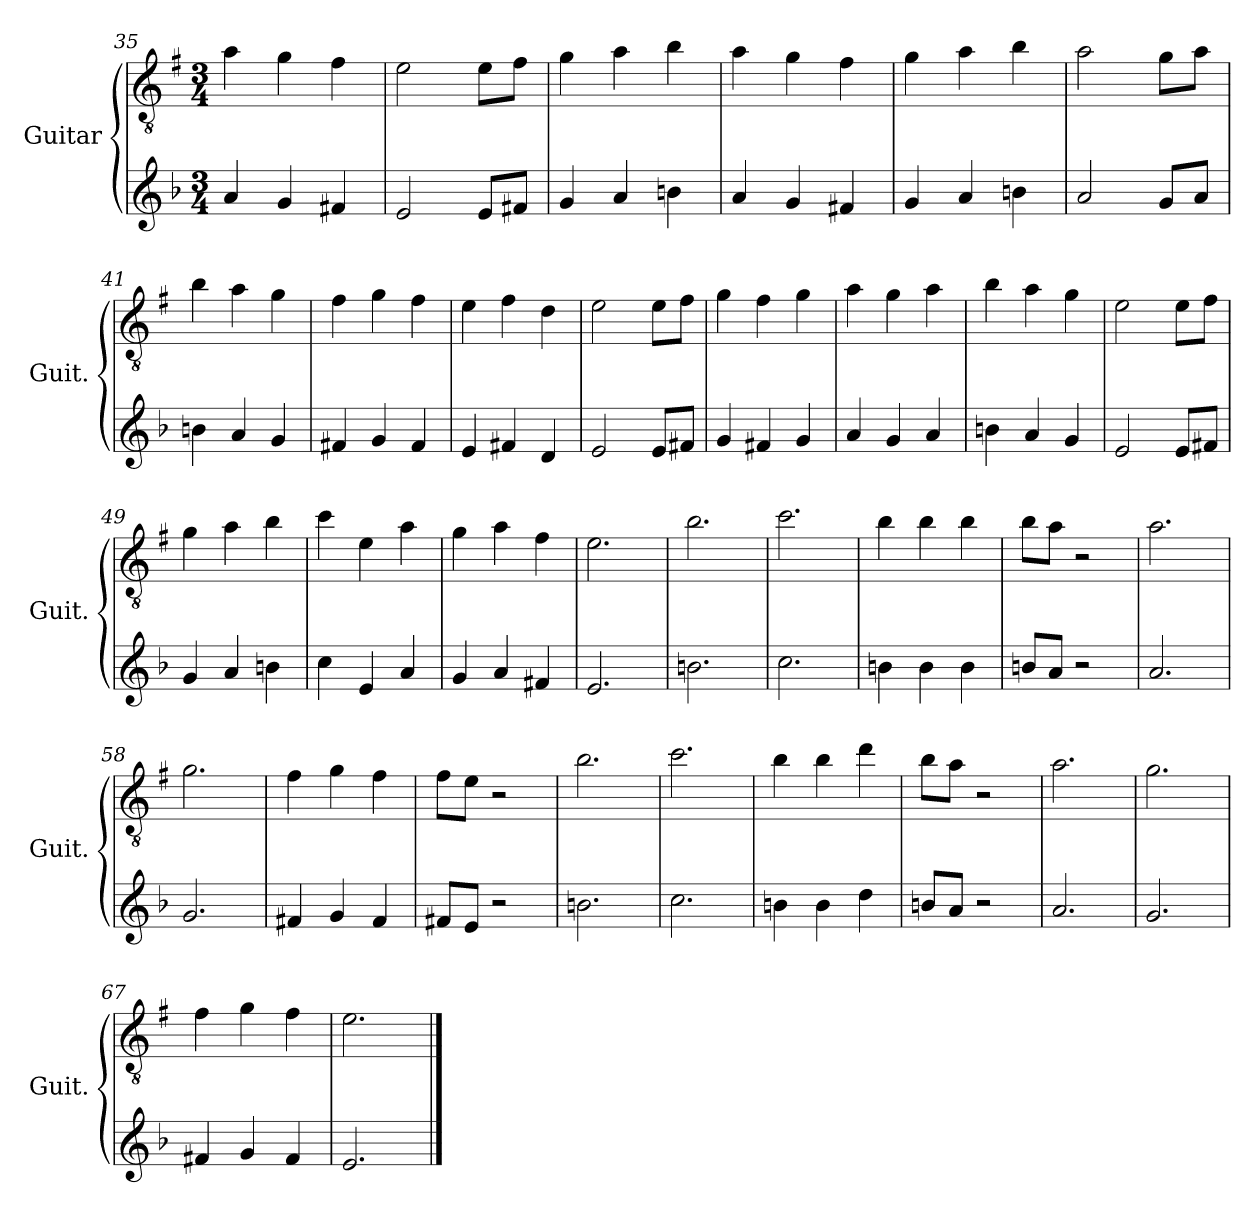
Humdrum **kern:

**kern	**kern
*part1	*part1
*staff2	*staff1
*I"Guitar	*
*I'Guit.	*
*	*clefGv2
*k[b-]	*k[f#]
*M3/4	*M3/4
=35	=35
4a	4a\
4g	4g\
4f#	4f#\
=36	=36
2e	2e\
8eL	8e\L
8f#J	8f#\J
!!LO:PB:g=z
=37	=37
4g	4g\
4a	4a\
4b	4b\
=38	=38
4a	4a\
4g	4g\
4f#	4f#\
=39	=39
4g	4g\
4a	4a\
4b	4b\
=40	=40
2a	2a\
8gL	8g\L
8aJ	8a\J
=41	=41
4b	4b\
4a	4a\
4g	4g\
=42	=42
4f#	4f#\
4g	4g\
4f#	4f#\
=43	=43
4e	4e\
4f#	4f#\
4d	4d\
=44	=44
2e	2e\
8eL	8e\L
8f#J	8f#\J
=45	=45
4g	4g\
4f#	4f#\
4g	4g\
=46	=46
4a	4a\
4g	4g\
4a	4a\
!!LO:LB:g=z
=47	=47
4b	4b\
4a	4a\
4g	4g\
=48	=48
2e	2e\
8eL	8e\L
8f#J	8f#\J
=49	=49
4g	4g\
4a	4a\
4b	4b\
=50	=50
4cc	4cc\
4e	4e\
4a	4a\
=51	=51
4g	4g\
4a	4a\
4f#	4f#\
=52	=52
2.e	2.e\
=53	=53
2.b	2.b\
=54	=54
2.cc	2.cc\
=55	=55
4b	4b\
4b	4b\
4b	4b\
=56	=56
8bL	8b\L
8aJ	8a\J
2r	2r
=57	=57
2.a	2.a\
!!LO:LB:g=z
=58	=58
2.g	2.g\
=59	=59
4f#	4f#\
4g	4g\
4f#	4f#\
=60	=60
8f#L	8f#\L
8eJ	8e\J
2r	2r
=61	=61
2.b	2.b\
=62	=62
2.cc	2.cc\
=63	=63
4b	4b\
4b	4b\
4dd	4dd\
=64	=64
8bL	8b\L
8aJ	8a\J
2r	2r
=65	=65
2.a	2.a\
=66	=66
2.g	2.g\
=67	=67
4f#	4f#\
4g	4g\
4f#	4f#\
=68	=68
2.e	2.e\
==	==
*-	*-
